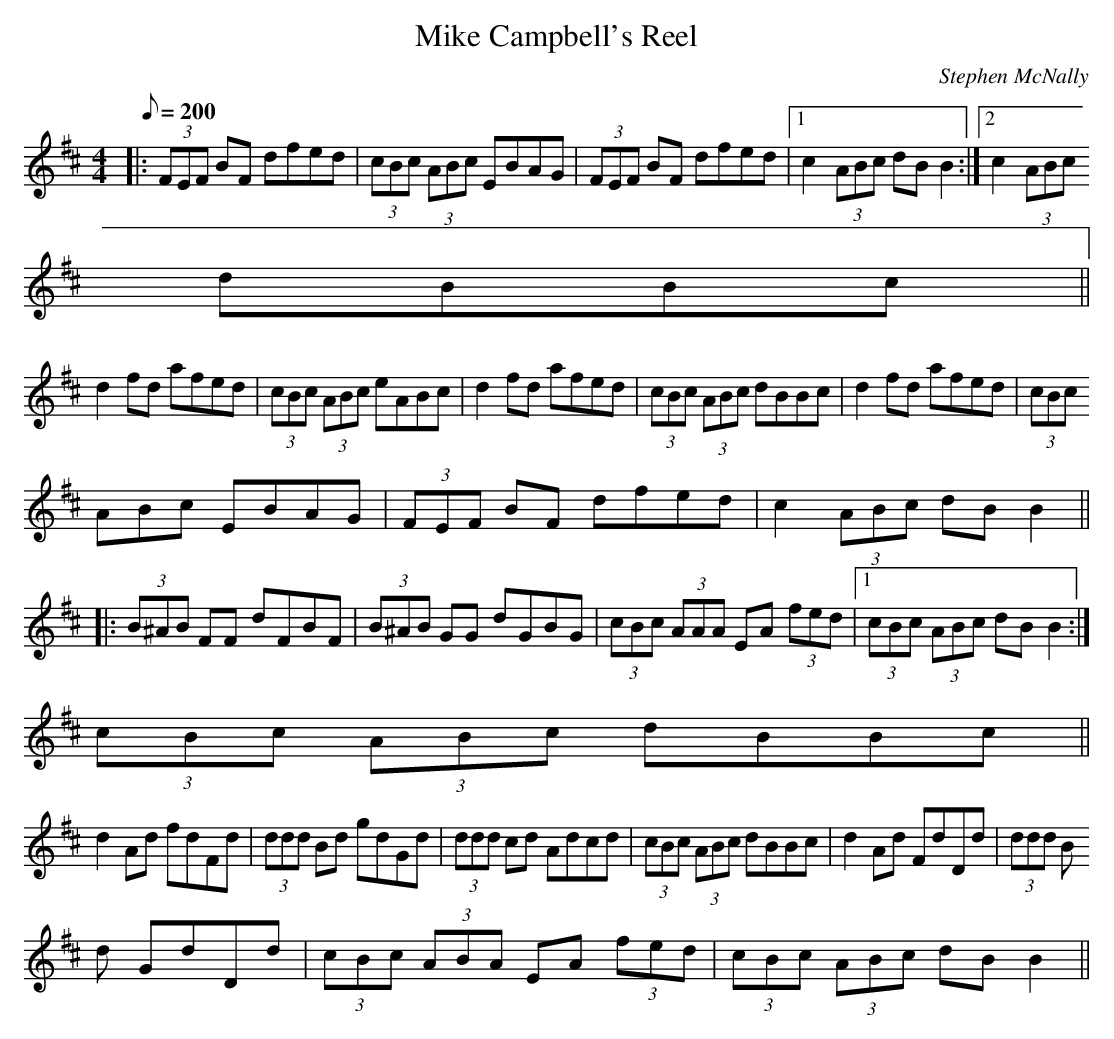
X:1
T:Mike Campbell's Reel
M:4/4
L:1/8
Q:200
C:Stephen McNally
K:D
|:(3FEF BF dfed|(3cBc (3ABc EBAG|(3FEF BF dfed|1c2 (3ABc dBB2:|2c2 (3ABc
 dBBc||
d2fd afed|(3cBc (3ABc eABc|d2fd afed|(3cBc (3ABc dBBc|d2fd afed|(3cBc (3
ABc EBAG|(3FEF BF dfed|c2 (3ABc dBB2||
|:(3B^AB FF dFBF|(3B^AB GG dGBG|(3cBc (3AAA EA (3fed|1(3cBc (3ABc dBB2:|
2(3cBc (3ABc dBBc||
d2Ad fdFd|(3ddd Bd gdGd|(3ddd cd Adcd|(3cBc (3ABc dBBc|d2Ad FdDd|(3ddd B
d GdDd|(3cBc (3ABA EA (3fed|(3cBc (3ABc dBB2||
